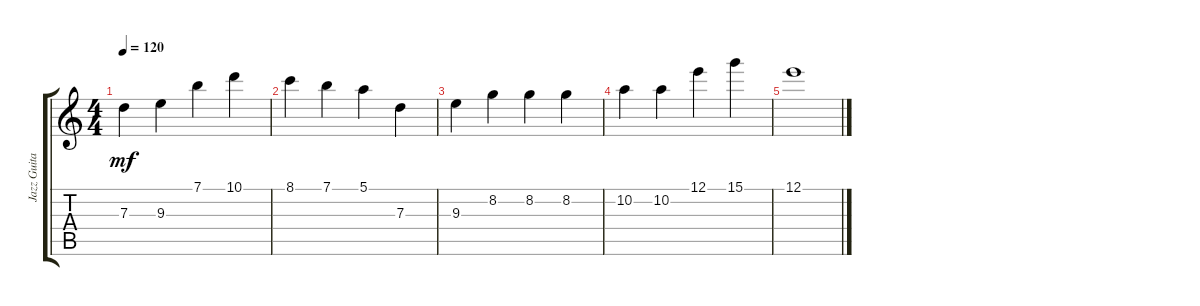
\track ("Jazz Guitar" "Jazz Guita") {instrument electricguitarjazz}
\staff {score tabs}
\tuning (E4 B3 G3 D3 A2 E2) {hide}
\ts (4 4)
\tempo 120
\clef g2
\ks c
7.3.4{dy mf instrument electricguitarjazz} 9.3.4 7.1.4 10.1.4 |
8.1.4 7.1.4 5.1.4 7.3.4 |
9.3.4 8.2.4 8.2.4 8.2.4 |
10.2.4 10.2.4 12.1.4 15.1.4 |
12.1.1
